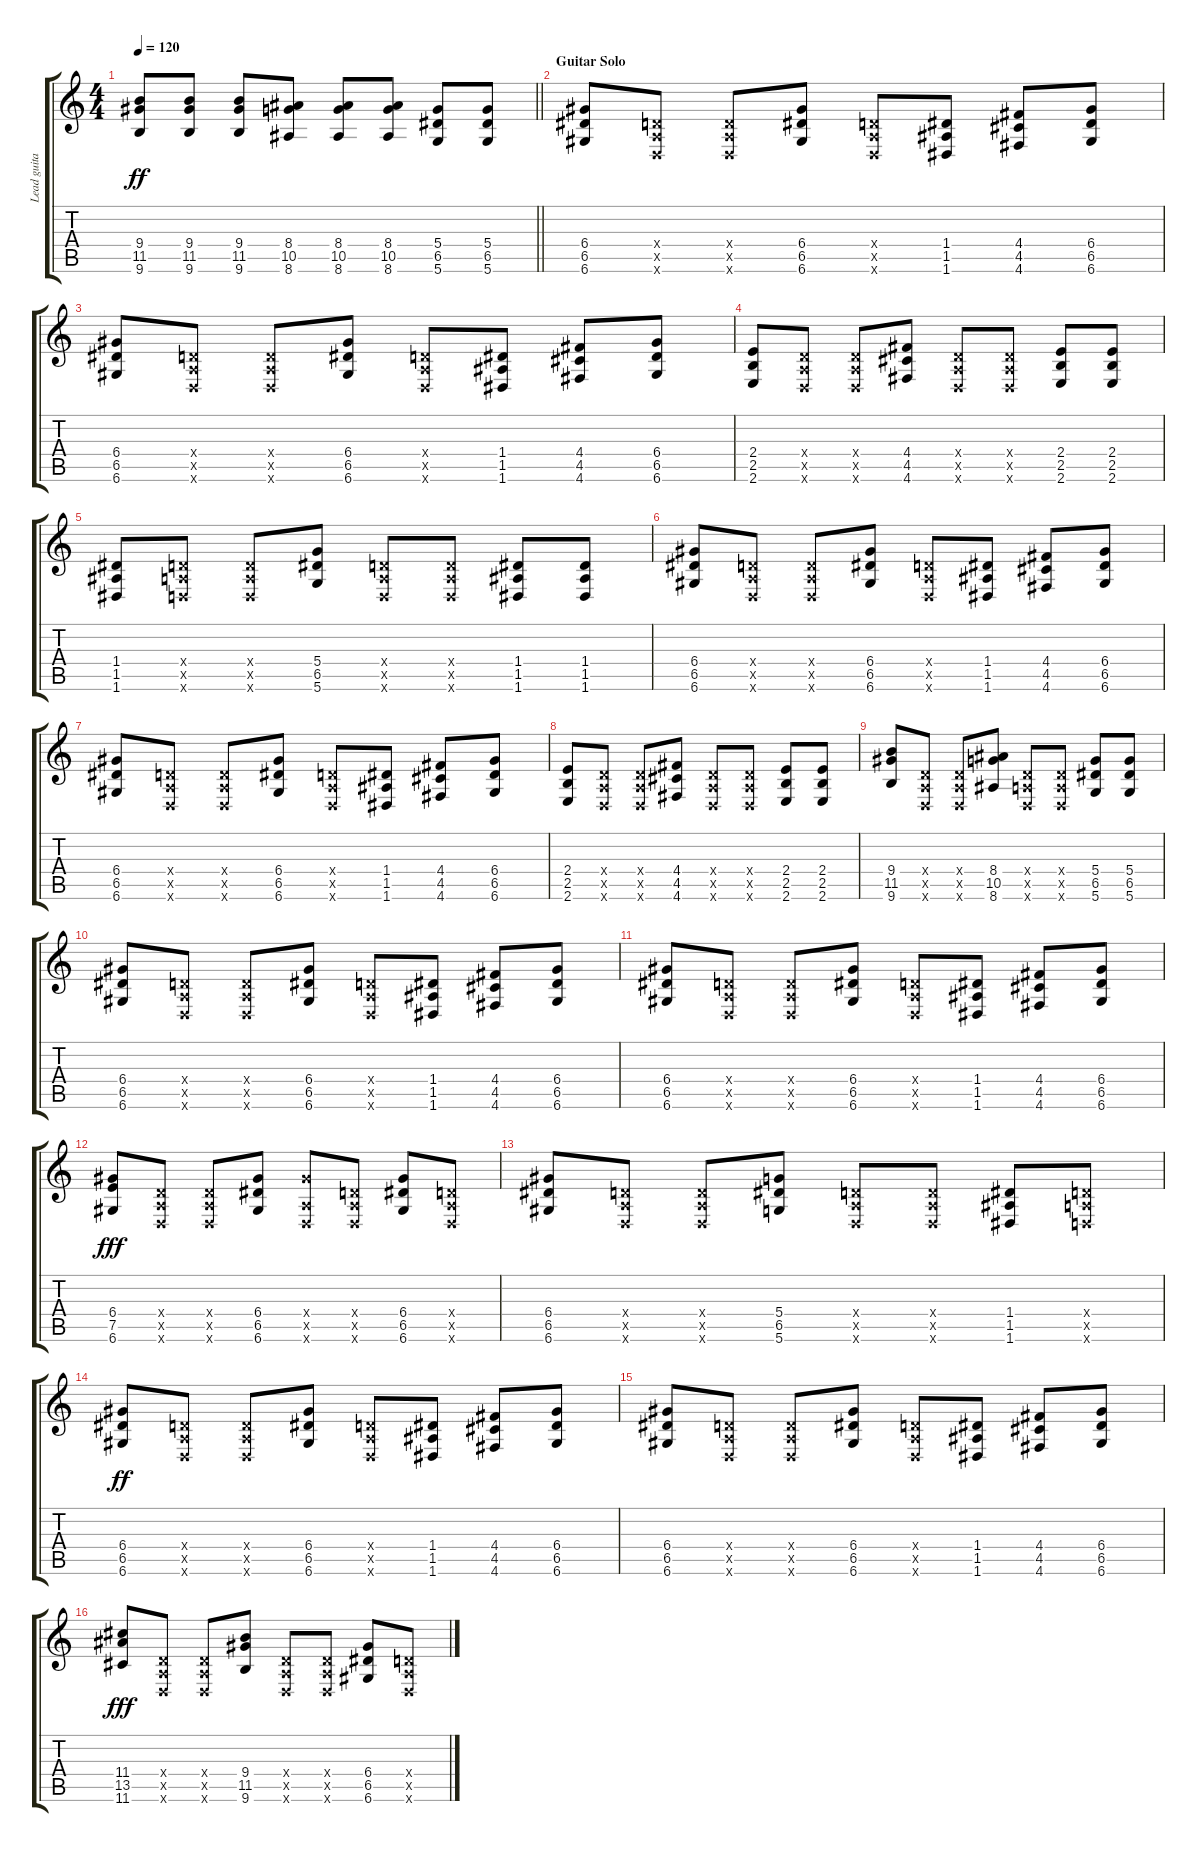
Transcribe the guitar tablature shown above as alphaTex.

\track ("Lead guitar (Arnaud)" "Lead guita") {instrument overdrivenguitar bank 29}
\staff {score tabs}
\tuning (E4 B3 G3 D3 A2 D2) {hide}
\ts (4 4)
\tempo 120
\clef g2
\barLineRight lightlight
\ks c
(9.4 11.5 9.6).8{dy ff} (9.4 11.5 9.6).8 (9.4 11.5 9.6).8 (8.4 10.5 8.6).8 (8.4 10.5 8.6).8 (8.4 10.5 8.6).8 (5.4 6.5 5.6).8 (5.4 6.5 5.6).8 |
\section ("" "Guitar Solo")
(6.4 6.5 6.6).8 (0.4{x} 0.5{x} 0.6{x}).8 (0.4{x} 0.5{x} 0.6{x}).8 (6.4 6.5 6.6).8 (0.4{x} 0.5{x} 0.6{x}).8 (1.4 1.5 1.6).8 (4.4 4.5 4.6).8 (6.4 6.5 6.6).8 |
(6.4 6.5 6.6).8 (0.4{x} 0.5{x} 0.6{x}).8 (0.4{x} 0.5{x} 0.6{x}).8 (6.4 6.5 6.6).8 (0.4{x} 0.5{x} 0.6{x}).8 (1.4 1.5 1.6).8 (4.4 4.5 4.6).8 (6.4 6.5 6.6).8 |
(2.4 2.5 2.6).8 (0.4{x} 0.5{x} 0.6{x}).8 (0.4{x} 0.5{x} 0.6{x}).8 (4.4 4.5 4.6).8 (0.4{x} 0.5{x} 0.6{x}).8 (0.4{x} 0.5{x} 0.6{x}).8 (2.4 2.5 2.6).8 (2.4 2.5 2.6).8 |
(1.4 1.5 1.6).8 (0.4{x} 0.5{x} 0.6{x}).8 (0.4{x} 0.5{x} 0.6{x}).8 (5.4 6.5 5.6).8 (0.4{x} 0.5{x} 0.6{x}).8 (0.4{x} 0.5{x} 0.6{x}).8 (1.4 1.5 1.6).8 (1.4 1.5 1.6).8 |
(6.4 6.5 6.6).8 (0.4{x} 0.5{x} 0.6{x}).8 (0.4{x} 0.5{x} 0.6{x}).8 (6.4 6.5 6.6).8 (0.4{x} 0.5{x} 0.6{x}).8 (1.4 1.5 1.6).8 (4.4 4.5 4.6).8 (6.4 6.5 6.6).8 |
(6.4 6.5 6.6).8 (0.4{x} 0.5{x} 0.6{x}).8 (0.4{x} 0.5{x} 0.6{x}).8 (6.4 6.5 6.6).8 (0.4{x} 0.5{x} 0.6{x}).8 (1.4 1.5 1.6).8 (4.4 4.5 4.6).8 (6.4 6.5 6.6).8 |
(2.4 2.5 2.6).8 (0.4{x} 0.5{x} 0.6{x}).8 (0.4{x} 0.5{x} 0.6{x}).8 (4.4 4.5 4.6).8 (0.4{x} 0.5{x} 0.6{x}).8 (0.4{x} 0.5{x} 0.6{x}).8 (2.4 2.5 2.6).8 (2.4 2.5 2.6).8 |
(9.4 11.5 9.6).8 (0.4{x} 0.5{x} 0.6{x}).8 (0.4{x} 0.5{x} 0.6{x}).8 (8.4 10.5 8.6).8 (0.4{x} 0.5{x} 0.6{x}).8 (0.4{x} 0.5{x} 0.6{x}).8 (5.4 6.5 5.6).8 (5.4 6.5 5.6).8 |
(6.4 6.5 6.6).8 (0.4{x} 0.5{x} 0.6{x}).8 (0.4{x} 0.5{x} 0.6{x}).8 (6.4 6.5 6.6).8 (0.4{x} 0.5{x} 0.6{x}).8 (1.4 1.5 1.6).8 (4.4 4.5 4.6).8 (6.4 6.5 6.6).8 |
(6.4 6.5 6.6).8 (0.4{x} 0.5{x} 0.6{x}).8 (0.4{x} 0.5{x} 0.6{x}).8 (6.4 6.5 6.6).8 (0.4{x} 0.5{x} 0.6{x}).8 (1.4 1.5 1.6).8 (4.4 4.5 4.6).8 (6.4 6.5 6.6).8 |
(6.4 7.5 6.6).8{dy fff} (0.4{x} 0.5{x} 0.6{x}).8 (0.4{x} 0.5{x} 0.6{x}).8 (6.4 6.5 6.6).8 (6.4{x} 0.5{x} 0.6{x}).8 (0.4{x} 0.5{x} 0.6{x}).8 (6.4 6.5 6.6).8 (0.4{x} 0.5{x} 0.6{x}).8 |
(6.4 6.5 6.6).8 (0.4{x} 0.5{x} 0.6{x}).8 (0.4{x} 0.5{x} 0.6{x}).8 (5.4 6.5 5.6).8 (0.4{x} 0.5{x} 0.6{x}).8 (0.4{x} 0.5{x} 0.6{x}).8 (1.4 1.5 1.6).8 (0.4{x} 0.5{x} 0.6{x}).8 |
(6.4 6.5 6.6).8{dy ff} (0.4{x} 0.5{x} 0.6{x}).8 (0.4{x} 0.5{x} 0.6{x}).8 (6.4 6.5 6.6).8 (0.4{x} 0.5{x} 0.6{x}).8 (1.4 1.5 1.6).8 (4.4 4.5 4.6).8 (6.4 6.5 6.6).8 |
(6.4 6.5 6.6).8 (0.4{x} 0.5{x} 0.6{x}).8 (0.4{x} 0.5{x} 0.6{x}).8 (6.4 6.5 6.6).8 (0.4{x} 0.5{x} 0.6{x}).8 (1.4 1.5 1.6).8 (4.4 4.5 4.6).8 (6.4 6.5 6.6).8 |
(11.4 13.5 11.6).8{dy fff} (0.4{x} 0.5{x} 0.6{x}).8 (0.4{x} 0.5{x} 0.6{x}).8 (9.4 11.5 9.6).8 (0.4{x} 0.5{x} 0.6{x}).8 (0.4{x} 0.5{x} 0.6{x}).8 (6.4 6.5 6.6).8 (0.4{x} 0.5{x} 0.6{x}).8
